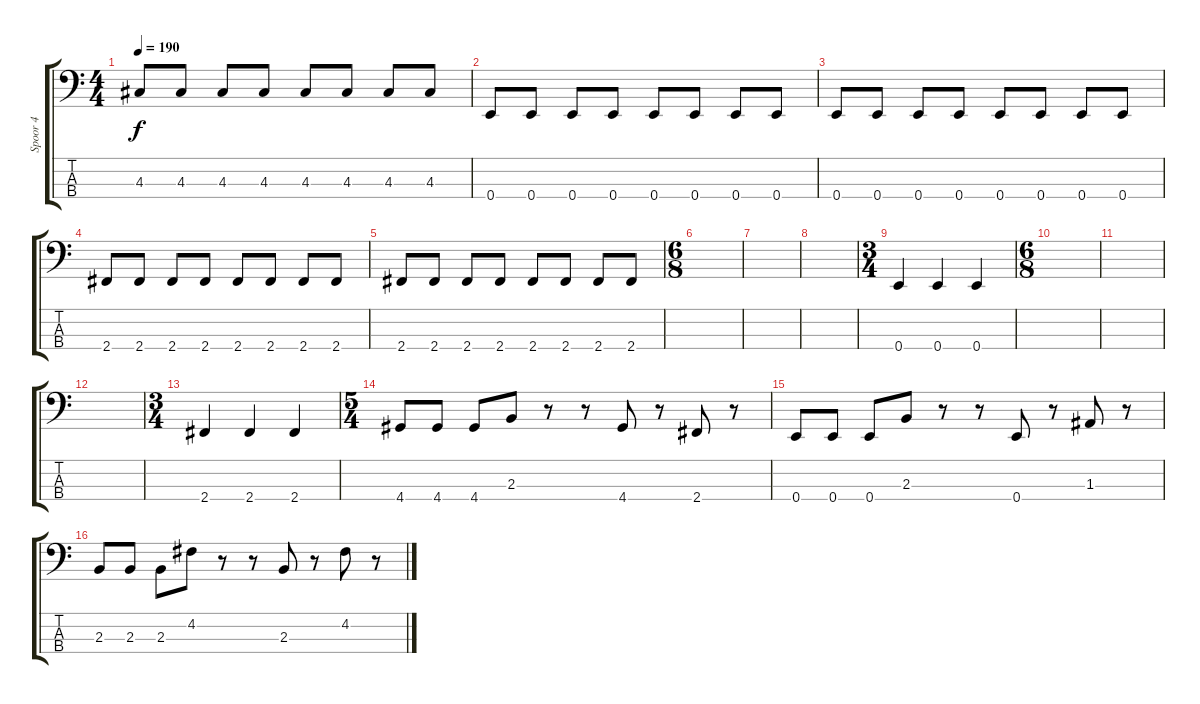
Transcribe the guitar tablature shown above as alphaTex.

\track ("Spoor 4" "Spoor 4") {instrument electricbassfinger}
\staff {score tabs}
\tuning (G2 D2 A1 E1) {hide}
\ts (4 4)
\tempo 190
\clef f4
\ks c
4.3.8{dy f} 4.3.8 4.3.8 4.3.8 4.3.8 4.3.8 4.3.8 4.3.8 |
0.4.8 0.4.8 0.4.8 0.4.8 0.4.8 0.4.8 0.4.8 0.4.8 |
0.4.8 0.4.8 0.4.8 0.4.8 0.4.8 0.4.8 0.4.8 0.4.8 |
2.4.8 2.4.8 2.4.8 2.4.8 2.4.8 2.4.8 2.4.8 2.4.8 |
2.4.8 2.4.8 2.4.8 2.4.8 2.4.8 2.4.8 2.4.8 2.4.8 |
\ts (6 8)
|
|
|
\ts (3 4)
0.4.4 0.4.4 0.4.4 |
\ts (6 8)
|
|
|
\ts (3 4)
2.4.4 2.4.4 2.4.4 |
\ts (5 4)
4.4.8 4.4.8 4.4.8 2.3.8 r.8 r.8 4.4.8 r.8 2.4.8 r.8 |
0.4.8 0.4.8 0.4.8 2.3.8 r.8 r.8 0.4.8 r.8 1.3.8 r.8 |
2.3.8 2.3.8 2.3.8 4.2.8 r.8 r.8 2.3.8 r.8 4.2.8 r.8
